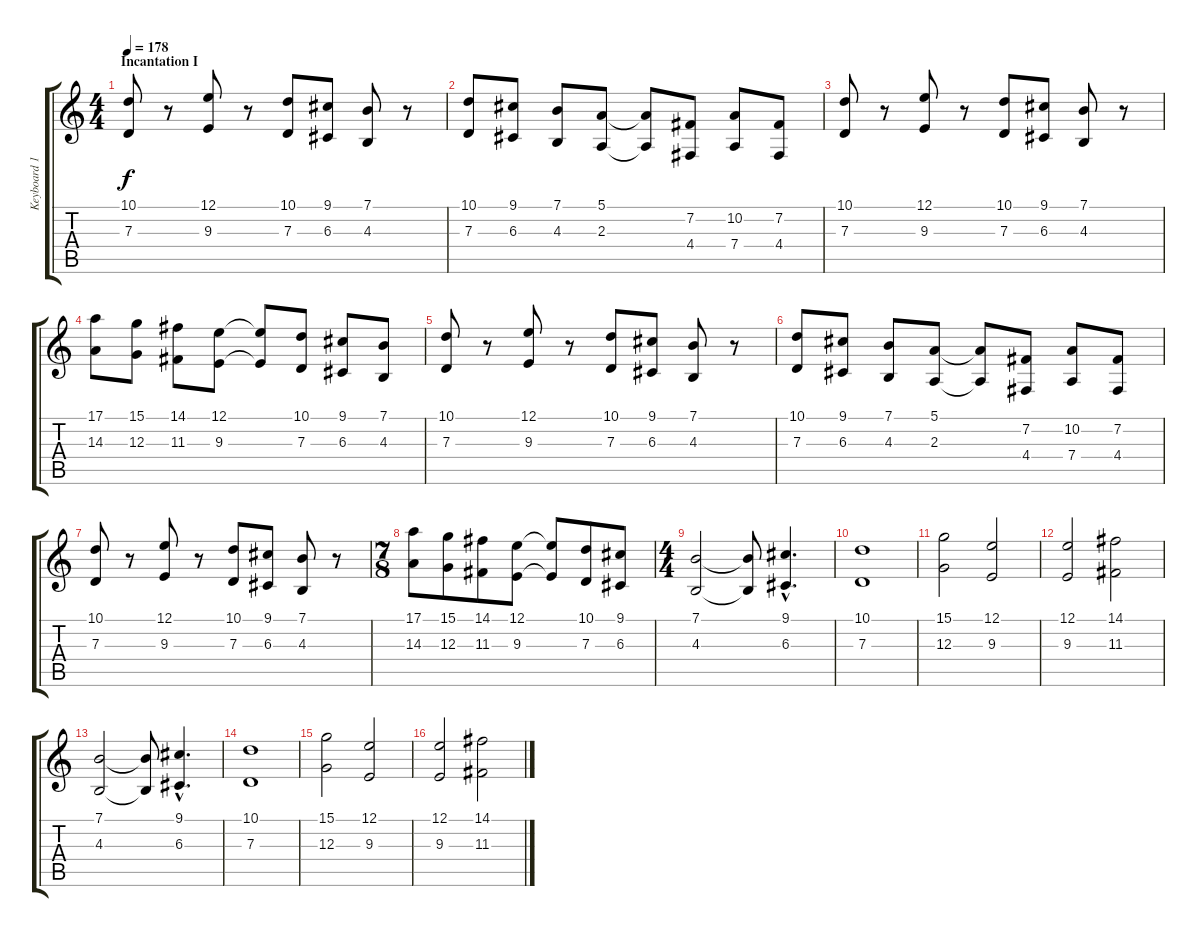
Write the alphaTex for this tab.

\track ("Keyboard 1" "Keyboard 1") {instrument stringensemble1}
\staff {score tabs}
\tuning (E4 B3 G3 D3 A2 E2) {hide}
\ts (4 4)
\section ("" "Incantation I")
\tempo 178
\clef g2
\ks c
(10.1 7.3).8{dy f instrument stringensemble1} r.8 (12.1 9.3).8 r.8 (10.1 7.3).8 (9.1 6.3).8 (7.1 4.3).8 r.8 |
(10.1 7.3).8 (9.1 6.3).8 (7.1 4.3).8 (5.1 2.3).8 (5.1{t} 2.3{t}).8 (7.2 4.4).8 (10.2 7.4).8 (7.2 4.4).8 |
(10.1 7.3).8 r.8 (12.1 9.3).8 r.8 (10.1 7.3).8 (9.1 6.3).8 (7.1 4.3).8 r.8 |
(17.1 14.3).8 (15.1 12.3).8 (14.1 11.3).8 (12.1 9.3).8 (12.1{t} 9.3{t}).8 (10.1 7.3).8 (9.1 6.3).8 (7.1 4.3).8 |
(10.1 7.3).8 r.8 (12.1 9.3).8 r.8 (10.1 7.3).8 (9.1 6.3).8 (7.1 4.3).8 r.8 |
(10.1 7.3).8 (9.1 6.3).8 (7.1 4.3).8 (5.1 2.3).8 (5.1{t} 2.3{t}).8 (7.2 4.4).8 (10.2 7.4).8 (7.2 4.4).8 |
(10.1 7.3).8 r.8 (12.1 9.3).8 r.8 (10.1 7.3).8 (9.1 6.3).8 (7.1 4.3).8 r.8 |
\ts (7 8)
(17.1 14.3).8 (15.1 12.3).8 (14.1 11.3).8 (12.1 9.3).8 (12.1{t} 9.3{t}).8 (10.1 7.3).8 (9.1 6.3).8 |
\ts (4 4)
\section ("" "")
(7.1 4.3).2 (7.1{t} 4.3{t}).8 (9.1{hac} 6.3{hac}).4{d} |
(10.1 7.3).1 |
(15.1 12.3).2 (12.1 9.3).2 |
(12.1 9.3).2 (14.1 11.3).2 |
(7.1 4.3).2 (7.1{t} 4.3{t}).8 (9.1{hac} 6.3{hac}).4{d} |
(10.1 7.3).1 |
(15.1 12.3).2 (12.1 9.3).2 |
(12.1 9.3).2 (14.1 11.3).2
